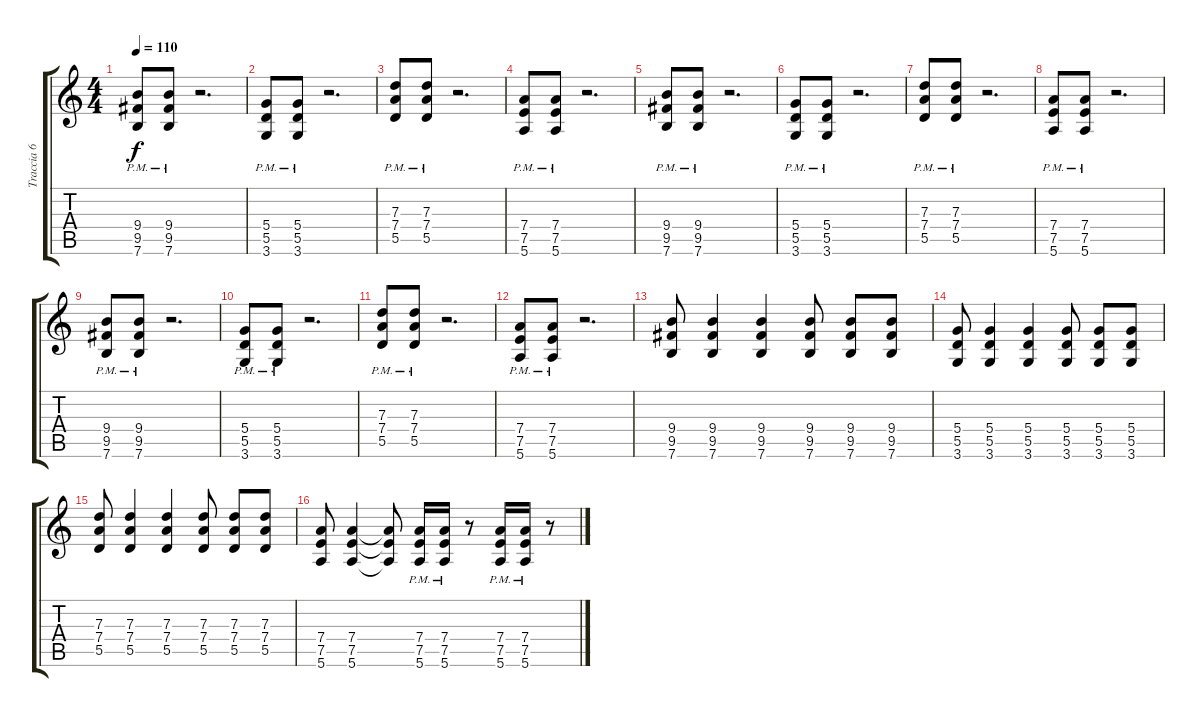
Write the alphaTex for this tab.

\track ("Traccia 6" "Traccia 6") {instrument overdrivenguitar}
\staff {score tabs}
\tuning (E4 B3 G3 D3 A2 E2) {hide}
\ts (4 4)
\tempo 110
\clef g2
\ks c
(9.4{pm} 9.5{pm} 7.6{pm}).8{dy f} (9.4{pm} 9.5{pm} 7.6{pm}).8 r.2{d} |
(5.4{pm} 5.5{pm} 3.6{pm}).8 (5.4{pm} 5.5{pm} 3.6{pm}).8 r.2{d} |
(7.3 7.4{pm} 5.5{pm}).8 (7.3 7.4{pm} 5.5{pm}).8 r.2{d} |
(7.4{pm} 7.5{pm} 5.6{pm}).8 (7.4{pm} 7.5{pm} 5.6{pm}).8 r.2{d} |
(9.4{pm} 9.5{pm} 7.6{pm}).8 (9.4{pm} 9.5{pm} 7.6{pm}).8 r.2{d} |
(5.4{pm} 5.5{pm} 3.6{pm}).8 (5.4{pm} 5.5{pm} 3.6{pm}).8 r.2{d} |
(7.3 7.4{pm} 5.5{pm}).8 (7.3 7.4{pm} 5.5{pm}).8 r.2{d} |
(7.4{pm} 7.5{pm} 5.6{pm}).8 (7.4{pm} 7.5{pm} 5.6{pm}).8 r.2{d} |
(9.4{pm} 9.5{pm} 7.6{pm}).8 (9.4{pm} 9.5{pm} 7.6{pm}).8 r.2{d} |
(5.4{pm} 5.5{pm} 3.6{pm}).8 (5.4{pm} 5.5{pm} 3.6{pm}).8 r.2{d} |
(7.3 7.4{pm} 5.5{pm}).8 (7.3 7.4{pm} 5.5{pm}).8 r.2{d} |
(7.4{pm} 7.5{pm} 5.6{pm}).8 (7.4{pm} 7.5{pm} 5.6{pm}).8 r.2{d} |
(9.4 9.5 7.6).8 (9.4 9.5 7.6).4 (9.4 9.5 7.6).4 (9.4 9.5 7.6).8 (9.4 9.5 7.6).8 (9.4 9.5 7.6).8 |
(5.4 5.5 3.6).8 (5.4 5.5 3.6).4 (5.4 5.5 3.6).4 (5.4 5.5 3.6).8 (5.4 5.5 3.6).8 (5.4 5.5 3.6).8 |
(7.3 7.4 5.5).8 (7.3 7.4 5.5).4 (7.3 7.4 5.5).4 (7.3 7.4 5.5).8 (7.3 7.4 5.5).8 (7.3 7.4 5.5).8 |
(7.4 7.5 5.6).8 (7.4 7.5 5.6).4 (7.4{t} 7.5{t} 5.6{t}).8 (7.4{pm} 7.5{pm} 5.6{pm}).16 (7.4{pm} 7.5{pm} 5.6{pm}).16 r.8 (7.4{pm} 7.5{pm} 5.6{pm}).16 (7.4{pm} 7.5{pm} 5.6{pm}).16 r.8
